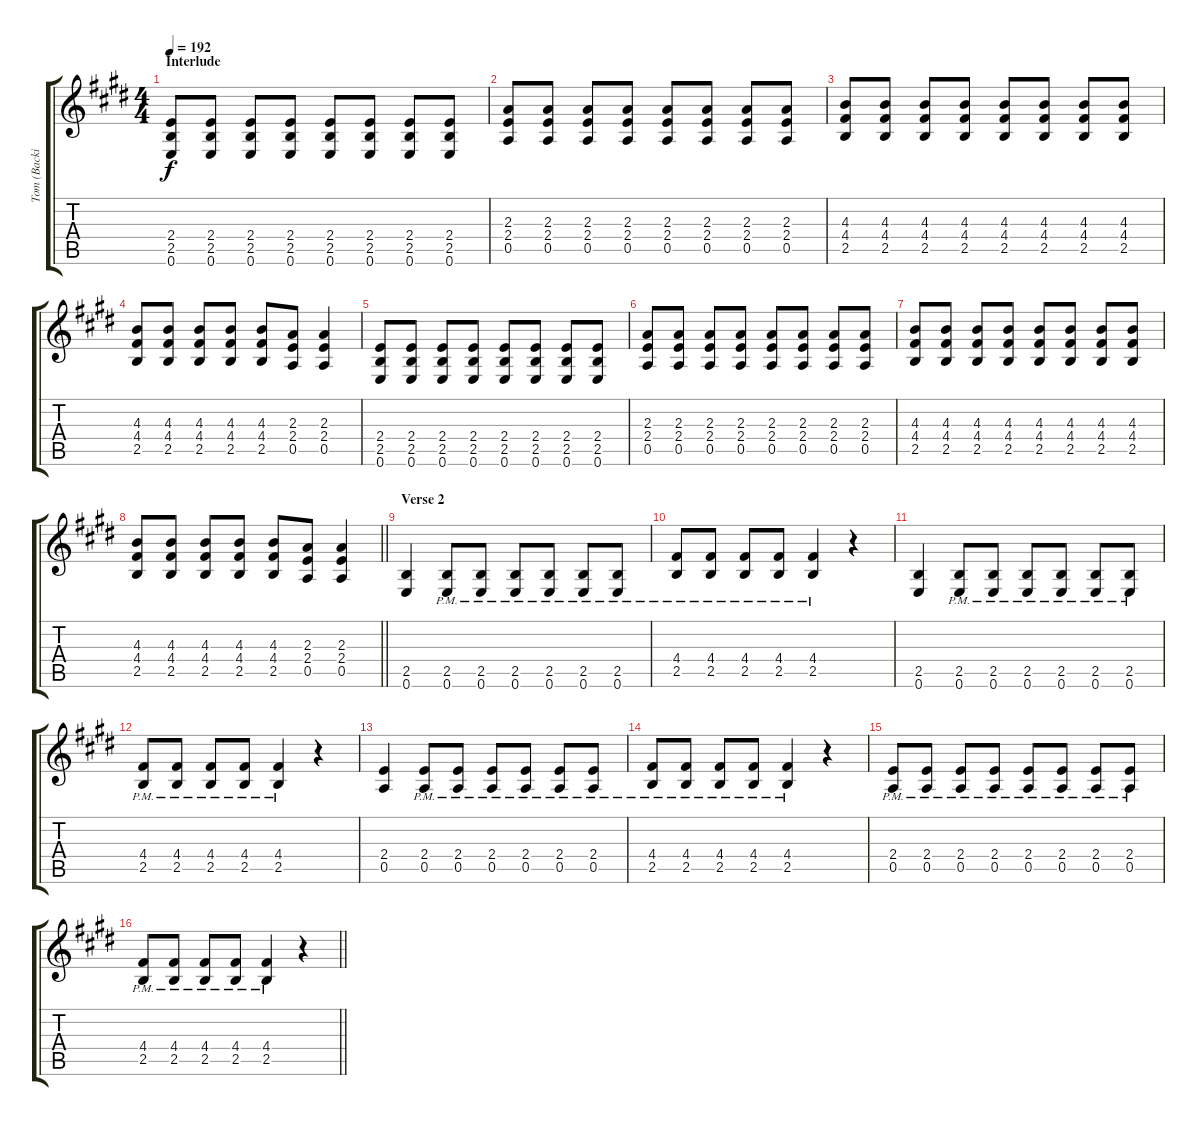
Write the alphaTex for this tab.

\track ("Tom (Backing Guitar)" "Tom (Backi") {instrument overdrivenguitar}
\staff {score tabs}
\tuning (E4 B3 G3 D3 A2 E2) {hide}
\ts (4 4)
\section ("" "Interlude")
\tempo 192
\clef g2
\ks e
(2.4 2.5 0.6).8{dy f} (2.4 2.5 0.6).8 (2.4 2.5 0.6).8 (2.4 2.5 0.6).8 (2.4 2.5 0.6).8 (2.4 2.5 0.6).8 (2.4 2.5 0.6).8 (2.4 2.5 0.6).8 |
(2.3 2.4 0.5).8 (2.3 2.4 0.5).8 (2.3 2.4 0.5).8 (2.3 2.4 0.5).8 (2.3 2.4 0.5).8 (2.3 2.4 0.5).8 (2.3 2.4 0.5).8 (2.3 2.4 0.5).8 |
(4.3 4.4 2.5).8 (4.3 4.4 2.5).8 (4.3 4.4 2.5).8 (4.3 4.4 2.5).8 (4.3 4.4 2.5).8 (4.3 4.4 2.5).8 (4.3 4.4 2.5).8 (4.3 4.4 2.5).8 |
(4.3 4.4 2.5).8 (4.3 4.4 2.5).8 (4.3 4.4 2.5).8 (4.3 4.4 2.5).8 (4.3 4.4 2.5).8 (2.3 2.4 0.5).8 (2.3 2.4 0.5).4 |
(2.4 2.5 0.6).8 (2.4 2.5 0.6).8 (2.4 2.5 0.6).8 (2.4 2.5 0.6).8 (2.4 2.5 0.6).8 (2.4 2.5 0.6).8 (2.4 2.5 0.6).8 (2.4 2.5 0.6).8 |
(2.3 2.4 0.5).8 (2.3 2.4 0.5).8 (2.3 2.4 0.5).8 (2.3 2.4 0.5).8 (2.3 2.4 0.5).8 (2.3 2.4 0.5).8 (2.3 2.4 0.5).8 (2.3 2.4 0.5).8 |
(4.3 4.4 2.5).8 (4.3 4.4 2.5).8 (4.3 4.4 2.5).8 (4.3 4.4 2.5).8 (4.3 4.4 2.5).8 (4.3 4.4 2.5).8 (4.3 4.4 2.5).8 (4.3 4.4 2.5).8 |
\barLineRight lightlight
(4.3 4.4 2.5).8 (4.3 4.4 2.5).8 (4.3 4.4 2.5).8 (4.3 4.4 2.5).8 (4.3 4.4 2.5).8 (2.3 2.4 0.5).8 (2.3 2.4 0.5).4 |
\section ("" "Verse 2")
(2.5 0.6).4 (2.5{pm} 0.6{pm}).8 (2.5{pm} 0.6{pm}).8 (2.5{pm} 0.6{pm}).8 (2.5{pm} 0.6{pm}).8 (2.5{pm} 0.6{pm}).8 (2.5{pm} 0.6{pm}).8 |
(4.4{pm} 2.5{pm}).8 (4.4{pm} 2.5{pm}).8 (4.4{pm} 2.5{pm}).8 (4.4{pm} 2.5{pm}).8 (4.4{pm} 2.5{pm}).4 r.4 |
(2.5 0.6).4 (2.5{pm} 0.6{pm}).8 (2.5{pm} 0.6{pm}).8 (2.5{pm} 0.6{pm}).8 (2.5{pm} 0.6{pm}).8 (2.5{pm} 0.6{pm}).8 (2.5{pm} 0.6{pm}).8 |
(4.4{pm} 2.5{pm}).8 (4.4{pm} 2.5{pm}).8 (4.4{pm} 2.5{pm}).8 (4.4{pm} 2.5{pm}).8 (4.4{pm} 2.5{pm}).4 r.4 |
(2.4 0.5).4 (2.4{pm} 0.5{pm}).8 (2.4{pm} 0.5{pm}).8 (2.4{pm} 0.5{pm}).8 (2.4{pm} 0.5{pm}).8 (2.4{pm} 0.5{pm}).8 (2.4{pm} 0.5{pm}).8 |
(4.4{pm} 2.5{pm}).8 (4.4{pm} 2.5{pm}).8 (4.4{pm} 2.5{pm}).8 (4.4{pm} 2.5{pm}).8 (4.4{pm} 2.5{pm}).4 r.4 |
(2.4{pm} 0.5{pm}).8 (2.4{pm} 0.5{pm}).8 (2.4{pm} 0.5{pm}).8 (2.4{pm} 0.5{pm}).8 (2.4{pm} 0.5{pm}).8 (2.4{pm} 0.5{pm}).8 (2.4{pm} 0.5{pm}).8 (2.4{pm} 0.5{pm}).8 |
\barLineRight lightlight
(4.4{pm} 2.5{pm}).8 (4.4{pm} 2.5{pm}).8 (4.4{pm} 2.5{pm}).8 (4.4{pm} 2.5{pm}).8 (4.4{pm} 2.5{pm}).4 r.4
